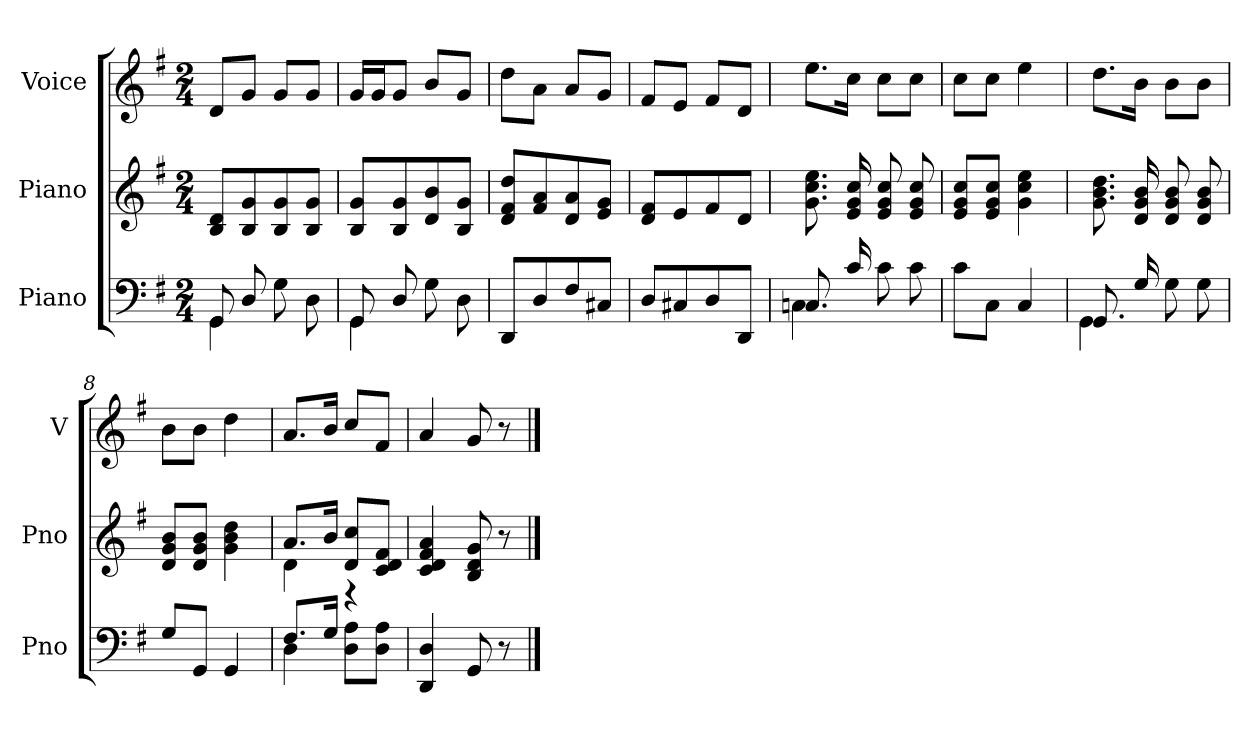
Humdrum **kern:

**kern	**kern	**kern
*part3	*part2	*part1
*staff3	*staff2	*staff1
*I"Piano	*I"Piano	*I"Voice
*I'Pno	*I'Pno	*I'V
*clefF4	*clefG2	*clefG2
*k[f#]	*k[f#]	*k[f#]
*M2/4	*M2/4	*M2/4
*MM120	*MM120	*MM120
=1	=1	=1
*^	*	*
8GG/	4GG\	8B/ 8d/L	8d/L
8D/	.	8B/ 8g/	8g/J
8G\	4ryy	8B/ 8g/	8g/L
8D\	.	8B/ 8g/J	8g/J
=2	=2	=2	=2
8GG/	4GG\	8B/ 8g/L	16g/LL
.	.	.	16g/J
8D/	.	8B/ 8g/	8g/J
8G\	4ryy	8d/ 8b/	8b/L
8D\	.	8B/ 8g/J	8g/J
*v	*v	*	*
=3	=3	=3
8DD/L	8d/ 8f#/ 8dd/L	8dd\L
8D/	8f#/ 8a/	8a\J
8F#/	8d/ 8a/	8a/L
8C#X/J	8e/ 8g/J	8g/J
=4	=4	=4
8D/L	8d/ 8f#/L	8f#/L
8C#X/	8e/	8e/J
8D/	8f#/	8f#/L
8DD/J	8d/J	8d/J
=5!|	=5!|	=5!|
*^	*	*
8.Cn/	4C\	8.g\ 8.cc\ 8.ee\	8.ee\L
16c/	.	16e/ 16g/ 16cc/	16cc\Jk
8c\	4ryy	8e/ 8g/ 8cc/	8cc\L
8c\	.	8e/ 8g/ 8cc/	8cc\J
*v	*v	*	*
=6	=6	=6
8c\L	8e/ 8g/ 8cc/L	8cc\L
8C\J	8e/ 8g/ 8cc/J	8cc\J
4C/	4g\ 4cc\ 4ee\	4ee\
!!LO:LB:g=z
=7	=7	=7
*^	*	*
8.GG/	4GG\	8.g\ 8.b\ 8.dd\	8.dd\L
16G/	.	16d/ 16g/ 16b/	16b\Jk
8G\	4ryy	8d/ 8g/ 8b/	8b\L
8G\	.	8d/ 8g/ 8b/	8b\J
*v	*v	*	*
=8	=8	=8
8G/L	8d/ 8g/ 8b/L	8b\L
8GG/J	8d/ 8g/ 8b/J	8b\J
4GG/	4g\ 4b\ 4dd\	4dd\
=9	=9	=9
*^	*^	*
8.F#/L	4D\	8.a/L	4d\	8.a/L
16G/Jk	.	16b/Jk	.	16b/Jk
4r	8D\ 8A\L	8d/ 8cc/L	4ryy	8cc/L
.	8D\ 8A\J	8c/ 8d/ 8f#/J	.	8f#/J
*v	*v	*	*	*
*	*v	*v	*
=10	=10	=10
4DD/ 4D/	4c/ 4d/ 4f#/ 4a/	4a/
8GG/	8B/ 8d/ 8g/	8g/
8r	8r	8r
==	==	==
*-	*-	*-
